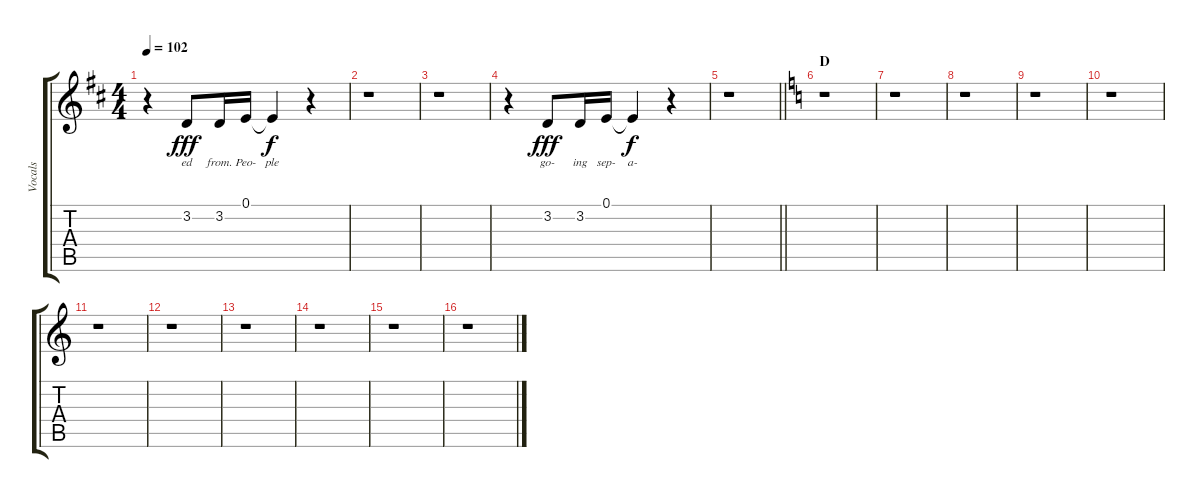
\track ("Vocals" "Vocals") {instrument lead6voice}
\staff {score tabs}
\tuning (E4 B3 G3 D3 A2 E2) {hide}
\ts (4 4)
\tempo 102
\clef g2
\ks d
r.4{dy f} 3.2.8{lyrics (0 "ed") lyrics (1 "") lyrics (2 "") lyrics (3 "") lyrics (4 "") dy fff} 3.2.16{lyrics (0 "from.") lyrics (1 "") lyrics (2 "") lyrics (3 "") lyrics (4 "")} 0.1.16{lyrics (0 "Peo-") lyrics (1 "") lyrics (2 "") lyrics (3 "") lyrics (4 "")} 0.1{t}.4{lyrics (0 "ple") lyrics (1 "") lyrics (2 "") lyrics (3 "") lyrics (4 "") dy f} r.4 |
r.1 |
r.1 |
r.4 3.2.8{lyrics (0 "go-") lyrics (1 "") lyrics (2 "") lyrics (3 "") lyrics (4 "") dy fff} 3.2.16{lyrics (0 "ing") lyrics (1 "") lyrics (2 "") lyrics (3 "") lyrics (4 "")} 0.1.16{lyrics (0 "sep-") lyrics (1 "") lyrics (2 "") lyrics (3 "") lyrics (4 "")} 0.1{t}.4{lyrics (0 "a-") lyrics (1 "") lyrics (2 "") lyrics (3 "") lyrics (4 "") dy f} r.4 |
\barLineRight lightlight
r.1 |
\section ("" "D")
\ks c
r.1 |
r.1 |
r.1 |
r.1 |
r.1 |
r.1 |
r.1 |
r.1 |
r.1 |
r.1 |
r.1
